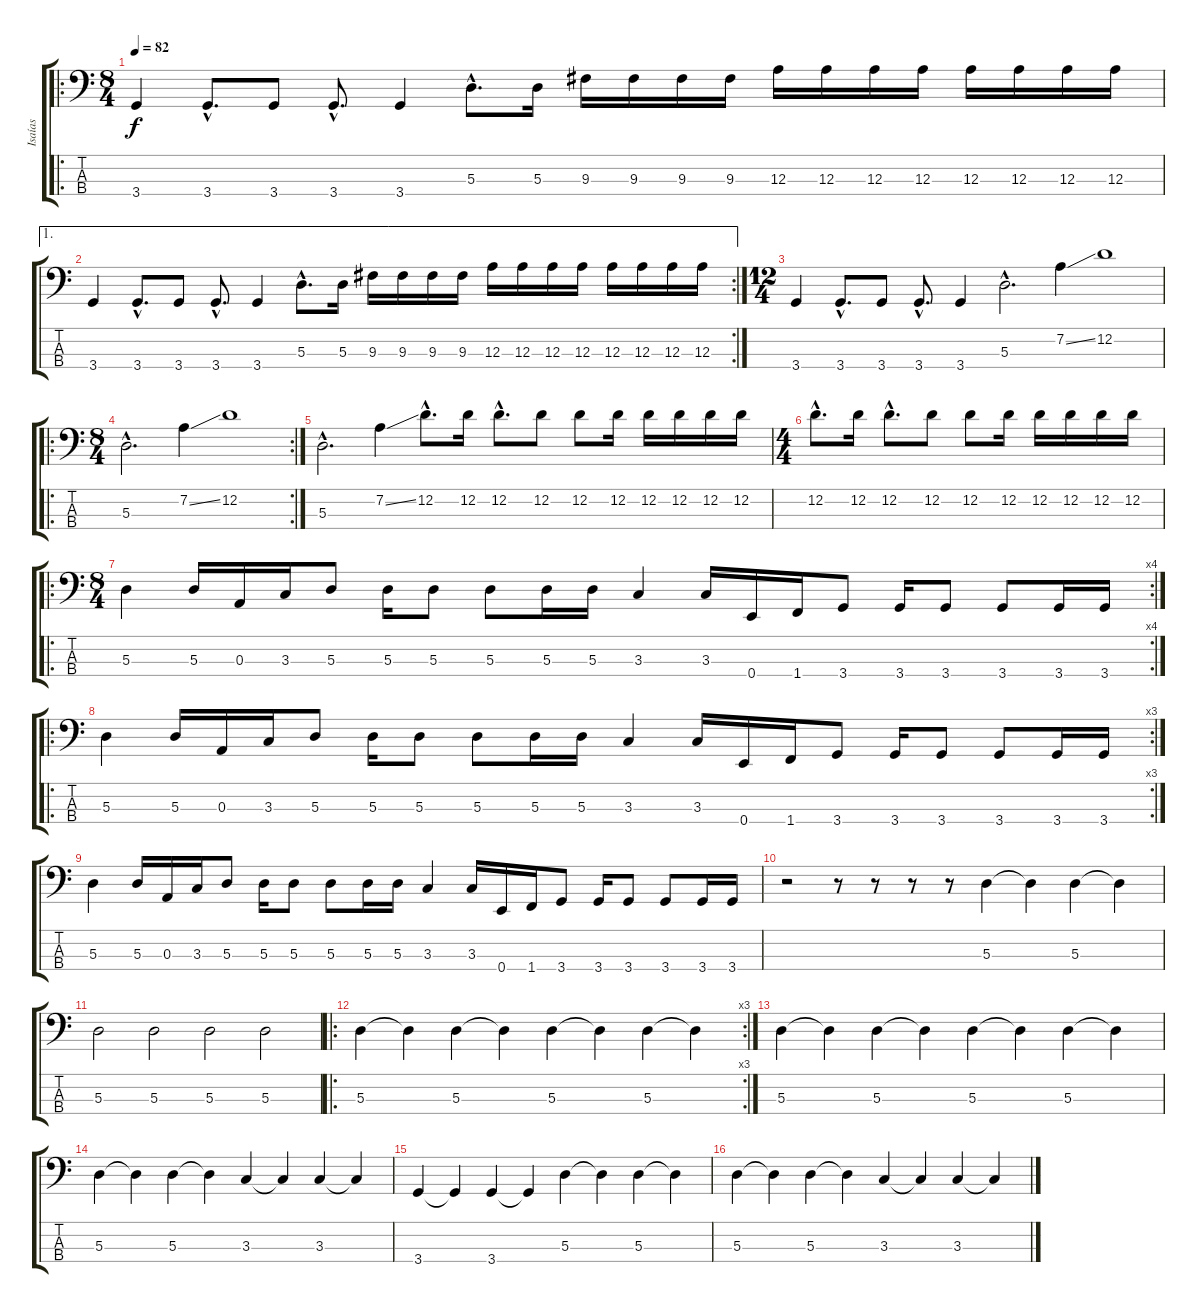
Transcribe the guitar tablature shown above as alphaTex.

\track ("Isaías" "Isaías") {instrument electricbassfinger}
\staff {score tabs}
\tuning (G2 D2 A1 E1) {hide}
\ro
\ts (8 4)
\tempo 82
\clef f4
\ks c
3.4.4{dy f} 3.4{hac}.8{d} 3.4.8 3.4{hac}.8{d} 3.4.4 5.3{hac}.8{d} 5.3.16 9.3.16 9.3.16 9.3.16 9.3.16 12.3.16 12.3.16 12.3.16 12.3.16 12.3.16 12.3.16 12.3.16 12.3.16 |
\ae 1
\rc 2
3.4.4 3.4{hac}.8{d} 3.4.8 3.4{hac}.8{d} 3.4.4 5.3{hac}.8{d} 5.3.16 9.3.16 9.3.16 9.3.16 9.3.16 12.3.16 12.3.16 12.3.16 12.3.16 12.3.16 12.3.16 12.3.16 12.3.16 |
\ts (12 4)
3.4.4 3.4{hac}.8{d} 3.4.8 3.4{hac}.8{d} 3.4.4 5.3{hac}.2{d} 7.2{ss}.4 12.2.1 |
\ro
\rc 2
\ts (8 4)
5.3{hac}.2{d} 7.2{ss}.4 12.2.1 |
5.3{hac}.2{d} 7.2{ss}.4 12.2{hac}.8{d} 12.2.16 12.2{hac}.8{d} 12.2.8 12.2.8 12.2.16 12.2.16 12.2.16 12.2.16 12.2.16 |
\ts (4 4)
12.2{hac}.8{d} 12.2.16 12.2{hac}.8{d} 12.2.8 12.2.8 12.2.16 12.2.16 12.2.16 12.2.16 12.2.16 |
\ro
\rc 4
\ts (8 4)
5.3.4 5.3.16 0.3.16 3.3.16 5.3.8 5.3.16 5.3.8 5.3.8 5.3.16 5.3.16 3.3.4 3.3.16 0.4.16 1.4.16 3.4.8 3.4.16 3.4.8 3.4.8 3.4.16 3.4.16 |
\ro
\rc 3
5.3.4 5.3.16 0.3.16 3.3.16 5.3.8 5.3.16 5.3.8 5.3.8 5.3.16 5.3.16 3.3.4 3.3.16 0.4.16 1.4.16 3.4.8 3.4.16 3.4.8 3.4.8 3.4.16 3.4.16 |
5.3.4 5.3.16 0.3.16 3.3.16 5.3.8 5.3.16 5.3.8 5.3.8 5.3.16 5.3.16 3.3.4 3.3.16 0.4.16 1.4.16 3.4.8 3.4.16 3.4.8 3.4.8 3.4.16 3.4.16 |
r.2 r.8 r.8 r.8 r.8 5.3.4 5.3{t}.4 5.3.4 5.3{t}.4 |
5.3.2 5.3.2 5.3.2 5.3.2 |
\ro
\rc 3
5.3.4 5.3{t}.4 5.3.4 5.3{t}.4 5.3.4 5.3{t}.4 5.3.4 5.3{t}.4 |
5.3.4 5.3{t}.4 5.3.4 5.3{t}.4 5.3.4 5.3{t}.4 5.3.4 5.3{t}.4 |
5.3.4 5.3{t}.4 5.3.4 5.3{t}.4 3.3.4 3.3{t}.4 3.3.4 3.3{t}.4 |
3.4.4 3.4{t}.4 3.4.4 3.4{t}.4 5.3.4 5.3{t}.4 5.3.4 5.3{t}.4 |
5.3.4 5.3{t}.4 5.3.4 5.3{t}.4 3.3.4 3.3{t}.4 3.3.4 3.3{t}.4
